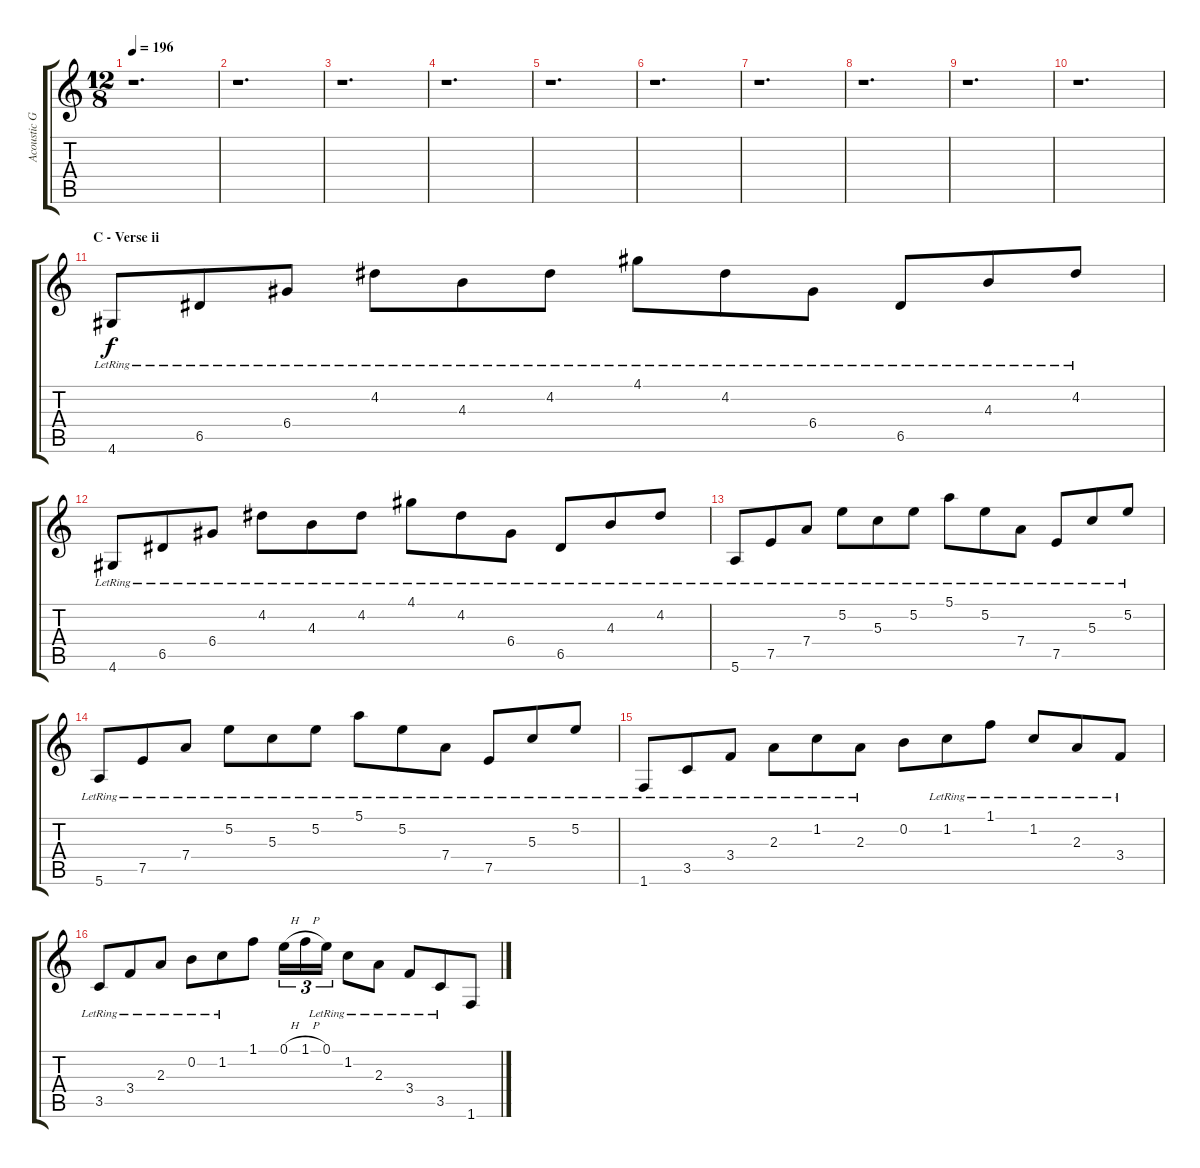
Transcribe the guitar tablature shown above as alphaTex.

\track ("Acoustic Guitar" "Acoustic G") {instrument acousticguitarsteel}
\staff {score tabs}
\tuning (E4 B3 G3 D3 A2 E2) {hide}
\ts (12 8)
\tempo 196
\clef g2
\ks c
r.1{d dy f} |
r.1{d} |
r.1{d} |
r.1{d} |
r.1{d} |
r.1{d} |
r.1{d} |
r.1{d} |
r.1{d} |
r.1{d} |
\section ("" "C - Verse ii")
4.6{lr}.8 6.5{lr}.8 6.4{lr}.8 4.2{lr}.8 4.3{lr}.8 4.2{lr}.8 4.1{lr}.8 4.2{lr}.8 6.4{lr}.8 6.5{lr}.8 4.3{lr}.8 4.2{lr}.8 |
4.6{lr}.8 6.5{lr}.8 6.4{lr}.8 4.2{lr}.8 4.3{lr}.8 4.2{lr}.8 4.1{lr}.8 4.2{lr}.8 6.4{lr}.8 6.5{lr}.8 4.3{lr}.8 4.2{lr}.8 |
5.6{lr}.8 7.5{lr}.8 7.4{lr}.8 5.2{lr}.8 5.3{lr}.8 5.2{lr}.8 5.1{lr}.8 5.2{lr}.8 7.4{lr}.8 7.5{lr}.8 5.3{lr}.8 5.2{lr}.8 |
5.6{lr}.8 7.5{lr}.8 7.4{lr}.8 5.2{lr}.8 5.3{lr}.8 5.2{lr}.8 5.1{lr}.8 5.2{lr}.8 7.4{lr}.8 7.5{lr}.8 5.3{lr}.8 5.2{lr}.8 |
1.6{lr}.8 3.5{lr}.8 3.4{lr}.8 2.3{lr}.8 1.2{lr}.8 2.3{lr}.8 0.2.8 1.2{lr}.8 1.1{lr}.8 1.2{lr}.8 2.3{lr}.8 3.4{lr}.8 |
3.5{lr}.8 3.4{lr}.8 2.3{lr}.8 0.2{lr}.8 1.2{lr}.8 1.1.8 0.1{h}.16{tu (3 2)} 1.1{h}.16{tu (3 2)} 0.1{lr}.16{tu (3 2)} 1.2{lr}.8 2.3{lr}.8 3.4{lr}.8 3.5{lr}.8 1.6.8
